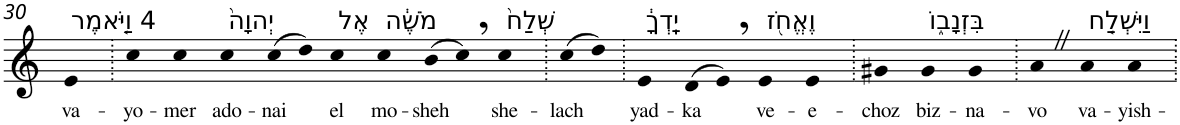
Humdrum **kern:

**kern	**text
*part1	*part1
*staff1	*staff1
*I"Piano	*
*I'Pno	*
!!LO:PB:g=z
*clefG2	*
*k[]	*
=30	=30
!LO:TX:a:t=4 וַיֹּ֤אמֶר	!
!	!LO:LY:b
4e	va-
=31.	=31.
!	!LO:LY:b
4cc	-yo-
!	!LO:LY:b
4cc	-mer
!LO:TX:a:t=יְהוָה֙	!
!	!LO:LY:b
4cc	ado-
!	!LO:LY:b
(>8cc	-nai
8dd)	.
!LO:TX:a:t=אֶל	!
!	!LO:LY:b
4cc	el
!LO:TX:a:t=מֹשֶׁ֔ה	!
!	!LO:LY:b
4cc	mo-
!	!LO:LY:b
(>8b	-sheh
8cc,)	.
!LO:TX:a:t=שְׁלַח֙	!
!	!LO:LY:b
4cc	she-
=32.	=32.
!	!LO:LY:b
(>8cc	-lach
8dd)	.
=33.	=33.
!LO:TX:a:t=יָֽדְךָ֔	!
!	!LO:LY:b
4e	yad-
!	!LO:LY:b
(>8d	-ka
8e,)	.
!LO:TX:a:t=וֶאֱחֹ֖ז	!
!	!LO:LY:b
4e	ve-
!	!LO:LY:b
4e	-e-
=34.	=34.
!	!LO:LY:b
4g#X	-choz
!LO:TX:a:t=בִּזְנָב֑וֹ	!
!	!LO:LY:b
4g#	biz-
!	!LO:LY:b
4g#	-na-
=35.	=35.
!	!LO:LY:b
4aZ	-vo
!LO:TX:a:t=וַיִּשְׁלַ֤ח	!
!	!LO:LY:b
4a	va-
!	!LO:LY:b
4a	-yish-
=.	=.
*-	*-
